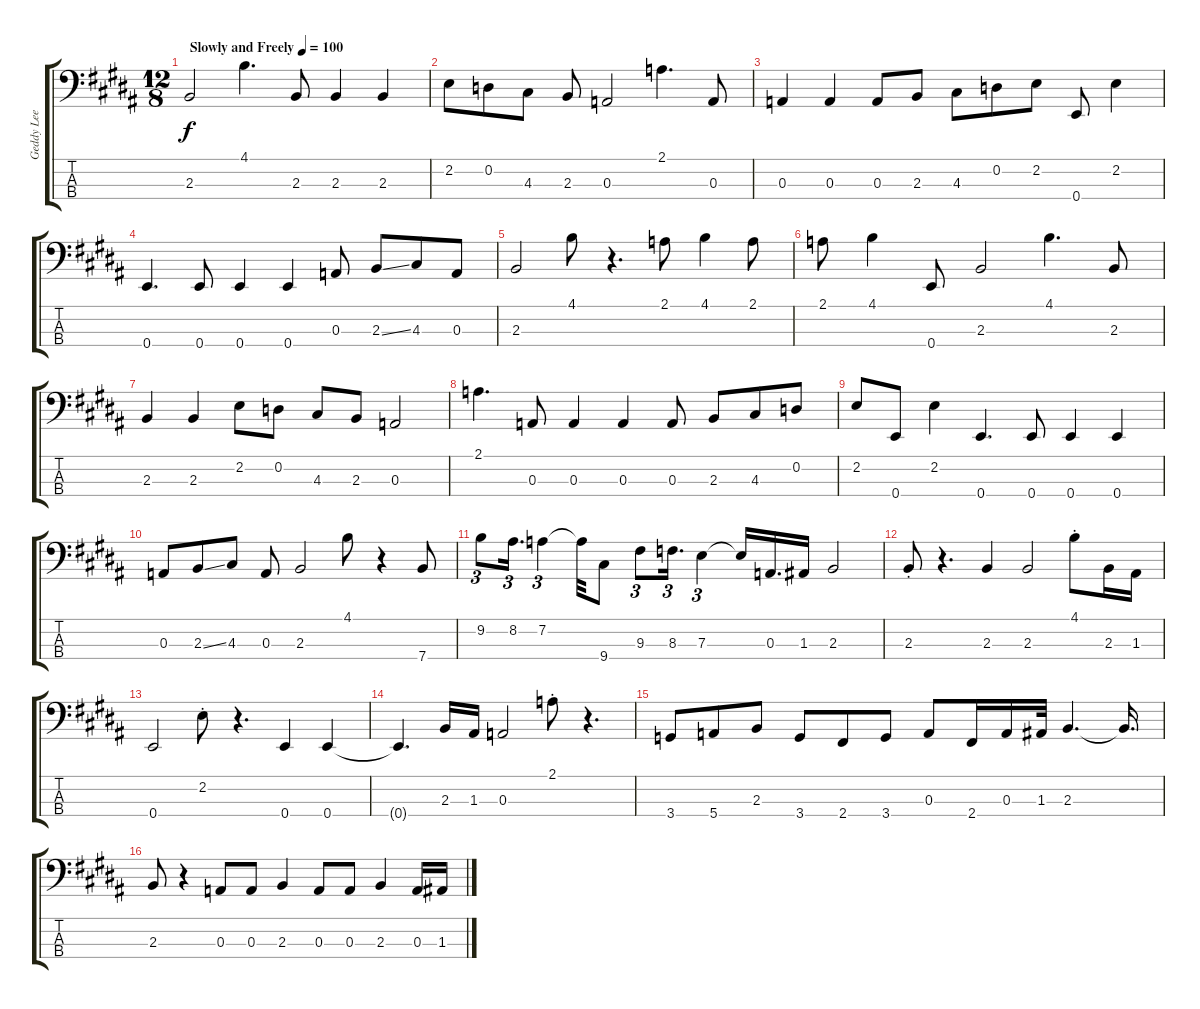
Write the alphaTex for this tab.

\track ("Geddy Lee Bass" "Geddy Lee ") {instrument electricbassfinger}
\staff {score tabs}
\tuning (G2 D2 A1 E1) {hide}
\ts (12 8)
\tempo (100 "Slowly and Freely")
\clef f4
\ks b
2.3.2{dy f instrument electricbassfinger} 4.1.4{d} 2.3.8 2.3.4 2.3.4 |
2.2.8 0.2.8 4.3.8 2.3.8 0.3.2 2.1.4{d} 0.3.8 |
0.3.4 0.3.4 0.3.8 2.3.8 4.3.8 0.2.8 2.2.8 0.4.8 2.2.4 |
0.4.4{d} 0.4.8 0.4.4 0.4.4 0.3.8 2.3{ss}.8 4.3.8 0.3.8 |
2.3.2 4.1.8 r.4{d} 2.1.8 4.1.4 2.1.8 |
2.1.8 4.1.4 0.4.8 2.3.2 4.1.4{d} 2.3.8 |
2.3.4 2.3.4 2.2.8 0.2.8 4.3.8 2.3.8 0.3.2 |
2.1.4{d} 0.3.8 0.3.4 0.3.4 0.3.8 2.3.8 4.3.8 0.2.8 |
2.2.8 0.4.8 2.2.4 0.4.4{d} 0.4.8 0.4.4 0.4.4 |
0.3.8 2.3{ss}.8 4.3.8 0.3.8 2.3.2 4.1.8 r.4 7.4.8 |
9.2.8{tu (3 2)} 8.2.16{d tu (3 2)} 7.2.4{tu (3 2)} 7.2{t}.32 9.4.8 9.3.8{tu (3 2)} 8.3.16{d tu (3 2)} 7.3.4{tu (3 2)} 7.3{t}.16 0.3.16{d} 1.3.16 2.3.2 |
2.3{st}.8 r.4{d} 2.3.4 2.3.2 4.1{st}.8 2.3.16 1.3.16 |
0.4.2 2.2{st}.8 r.4{d} 0.4.4 0.4.4 |
0.4{t}.4{d} 2.3.16 1.3.16 0.3.2 2.1{st}.8 r.4{d} |
3.4.8 5.4.8 2.3.8 3.4.8 2.4.8 3.4.8 0.3.8 2.4.16 0.3.16 1.3.32 2.3.4{d} 2.3{t}.16{d} |
2.3.8 r.4 0.3.8 0.3.8 2.3.4 0.3.8 0.3.8 2.3.4 0.3.16 1.3.16
